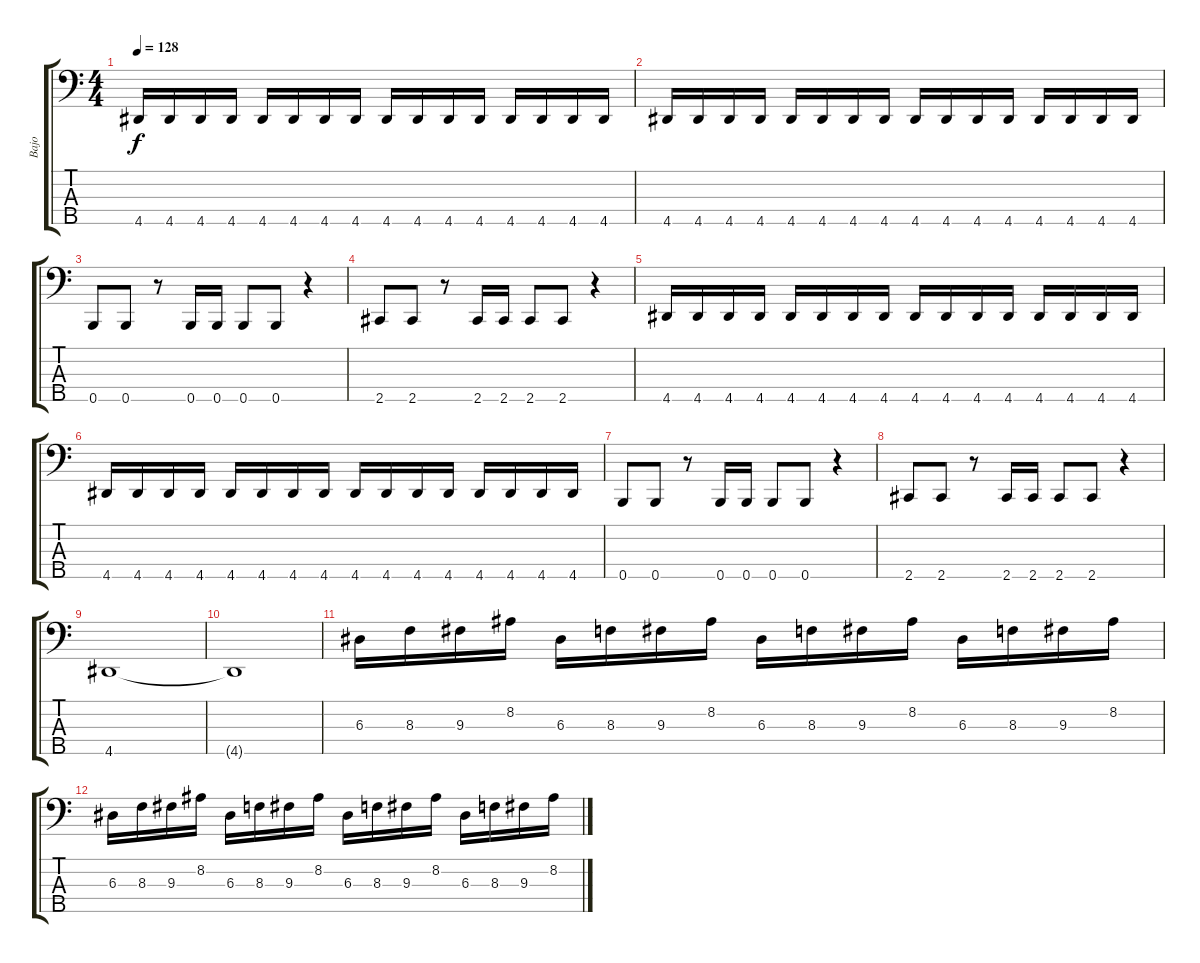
\track ("Bajo" "Bajo") {instrument electricbasspick}
\staff {score tabs}
\tuning (G2 D2 A1 E1 B0) {hide}
\ts (4 4)
\tempo 128
\clef f4
\ks c
4.5.16{dy f} 4.5.16 4.5.16 4.5.16 4.5.16 4.5.16 4.5.16 4.5.16 4.5.16 4.5.16 4.5.16 4.5.16 4.5.16 4.5.16 4.5.16 4.5.16 |
4.5.16 4.5.16 4.5.16 4.5.16 4.5.16 4.5.16 4.5.16 4.5.16 4.5.16 4.5.16 4.5.16 4.5.16 4.5.16 4.5.16 4.5.16 4.5.16 |
0.5.8 0.5.8 r.8 0.5.16 0.5.16 0.5.8 0.5.8 r.4 |
2.5.8 2.5.8 r.8 2.5.16 2.5.16 2.5.8 2.5.8 r.4 |
4.5.16 4.5.16 4.5.16 4.5.16 4.5.16 4.5.16 4.5.16 4.5.16 4.5.16 4.5.16 4.5.16 4.5.16 4.5.16 4.5.16 4.5.16 4.5.16 |
4.5.16 4.5.16 4.5.16 4.5.16 4.5.16 4.5.16 4.5.16 4.5.16 4.5.16 4.5.16 4.5.16 4.5.16 4.5.16 4.5.16 4.5.16 4.5.16 |
0.5.8 0.5.8 r.8 0.5.16 0.5.16 0.5.8 0.5.8 r.4 |
2.5.8 2.5.8 r.8 2.5.16 2.5.16 2.5.8 2.5.8 r.4 |
4.5.1 |
4.5{t}.1 |
6.3.16 8.3.16 9.3.16 8.2.16 6.3.16 8.3.16 9.3.16 8.2.16 6.3.16 8.3.16 9.3.16 8.2.16 6.3.16 8.3.16 9.3.16 8.2.16 |
6.3.16 8.3.16 9.3.16 8.2.16 6.3.16 8.3.16 9.3.16 8.2.16 6.3.16 8.3.16 9.3.16 8.2.16 6.3.16 8.3.16 9.3.16 8.2.16
